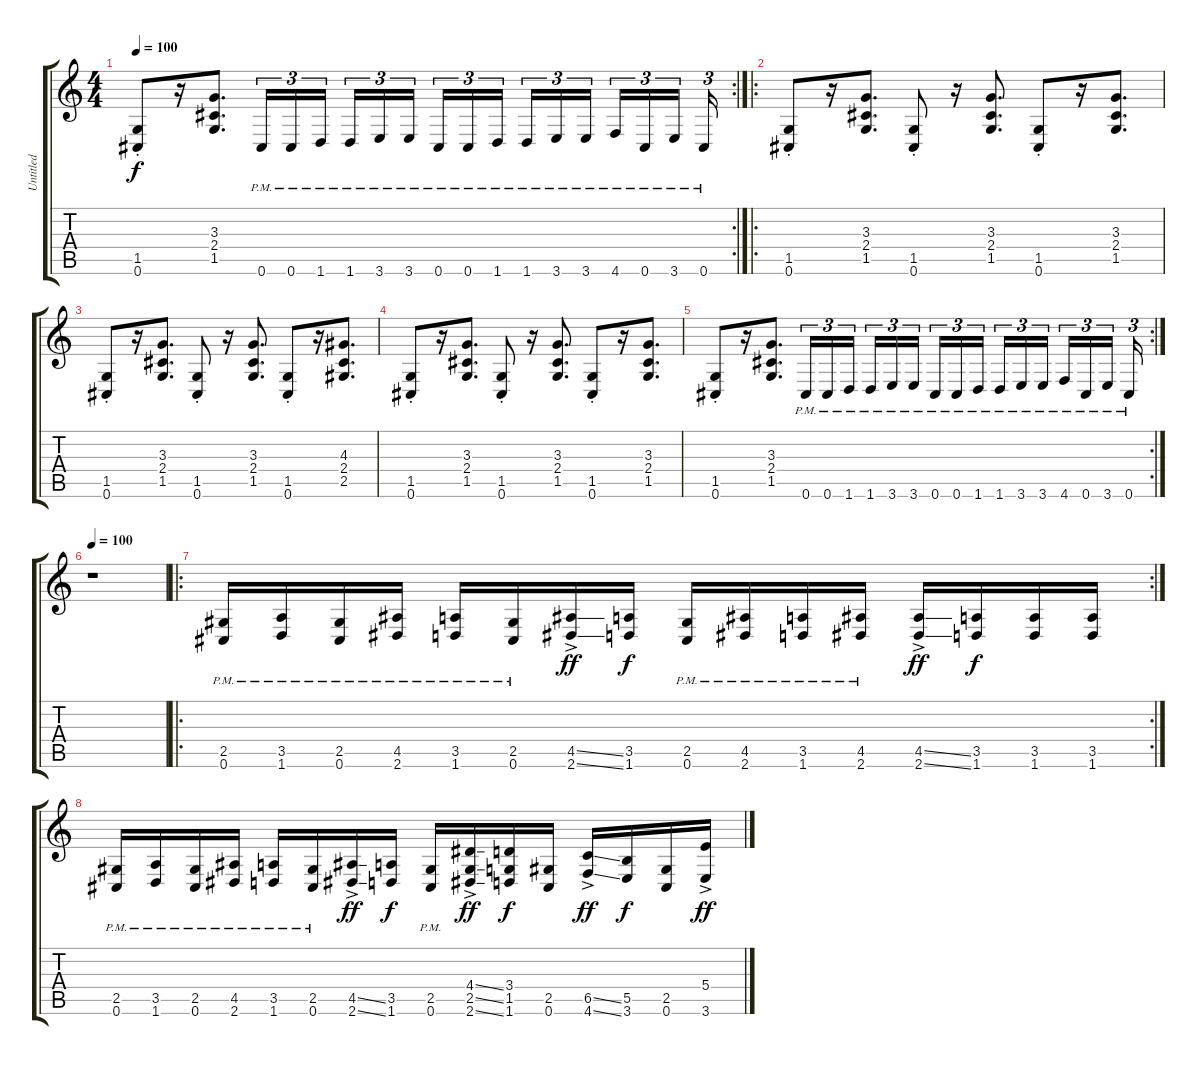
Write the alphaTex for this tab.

\track ("Untitled" "Untitled") {instrument distortionguitar}
\staff {score tabs}
\tuning (Db4 Ab3 E3 B2 Gb2 Db2) {hide}
\rc 2
\ts (4 4)
\tempo 100
\clef g2
\ks c
(1.5{st} 0.6{st}).8{dy f} r.16 (3.3 2.4 1.5).8{d} 0.6{pm}.16{tu (3 2)} 0.6{pm}.16{tu (3 2)} 1.6{pm}.16{tu (3 2)} 1.6{pm}.16{tu (3 2)} 3.6{pm}.16{tu (3 2)} 3.6{pm}.16{tu (3 2) beam splitsecondary} 0.6{pm}.16{tu (3 2)} 0.6{pm}.16{tu (3 2)} 1.6{pm}.16{tu (3 2)} 1.6{pm}.16{tu (3 2)} 3.6{pm}.16{tu (3 2)} 3.6{pm}.16{tu (3 2) beam splitsecondary} 4.6{pm}.16{tu (3 2)} 0.6{pm}.16{tu (3 2)} 3.6{pm}.16{tu (3 2)} 0.6{pm}.16{tu (3 2)} |
\ro
(1.5{st} 0.6{st}).8 r.16 (3.3 2.4 1.5).8{d} (1.5{st} 0.6{st}).8 r.16 (3.3 2.4 1.5).8{d} (1.5{st} 0.6{st}).8 r.16 (3.3 2.4 1.5).8{d} |
(1.5{st} 0.6{st}).8 r.16 (3.3 2.4 1.5).8{d} (1.5{st} 0.6{st}).8 r.16 (3.3 2.4 1.5).8{d} (1.5{st} 0.6{st}).8 r.16 (4.3 2.4 2.5).8{d} |
(1.5{st} 0.6{st}).8 r.16 (3.3 2.4 1.5).8{d} (1.5{st} 0.6{st}).8 r.16 (3.3 2.4 1.5).8{d} (1.5{st} 0.6{st}).8 r.16 (3.3 2.4 1.5).8{d} |
\rc 2
(1.5{st} 0.6{st}).8 r.16 (3.3 2.4 1.5).8{d} 0.6{pm}.16{tu (3 2)} 0.6{pm}.16{tu (3 2)} 1.6{pm}.16{tu (3 2)} 1.6{pm}.16{tu (3 2)} 3.6{pm}.16{tu (3 2)} 3.6{pm}.16{tu (3 2) beam splitsecondary} 0.6{pm}.16{tu (3 2)} 0.6{pm}.16{tu (3 2)} 1.6{pm}.16{tu (3 2)} 1.6{pm}.16{tu (3 2)} 3.6{pm}.16{tu (3 2)} 3.6{pm}.16{tu (3 2) beam splitsecondary} 4.6{pm}.16{tu (3 2)} 0.6{pm}.16{tu (3 2)} 3.6{pm}.16{tu (3 2)} 0.6{pm}.16{tu (3 2)} |
\tempo 100
r.1 |
\ro
\rc 2
(2.5{pm} 0.6{pm}).16 (3.5{pm} 1.6{pm}).16 (2.5{pm} 0.6{pm}).16 (4.5{pm} 2.6{pm}).16 (3.5{pm} 1.6{pm}).16 (2.5{pm} 0.6{pm}).16 (4.5{ss ac} 2.6{ss ac}).16{dy ff} (3.5 1.6).16{dy f} (2.5{pm} 0.6{pm}).16 (4.5{pm} 2.6{pm}).16 (3.5{pm} 1.6{pm}).16 (4.5{pm} 2.6{pm}).16 (4.5{ss ac} 2.6{ss ac}).16{dy ff} (3.5 1.6).16{dy f} (3.5 1.6).16 (3.5 1.6).16 |
(2.5{pm} 0.6{pm}).16 (3.5{pm} 1.6{pm}).16 (2.5{pm} 0.6{pm}).16 (4.5{pm} 2.6{pm}).16 (3.5{pm} 1.6{pm}).16 (2.5{pm} 0.6{pm}).16 (4.5{ss ac} 2.6{ss ac}).16{dy ff} (3.5 1.6).16{dy f} (2.5{pm} 0.6{pm}).16 (4.4{ss ac} 2.5{ss ac} 2.6{ss ac}).16{dy ff} (3.4 1.5 1.6).16{dy f} (2.5 0.6).16 (6.5{ss ac} 4.6{ss ac}).16{dy ff} (5.5 3.6).16{dy f} (2.5 0.6).16 (5.4{ss ac} 3.6{ss ac}).16{dy ff}
